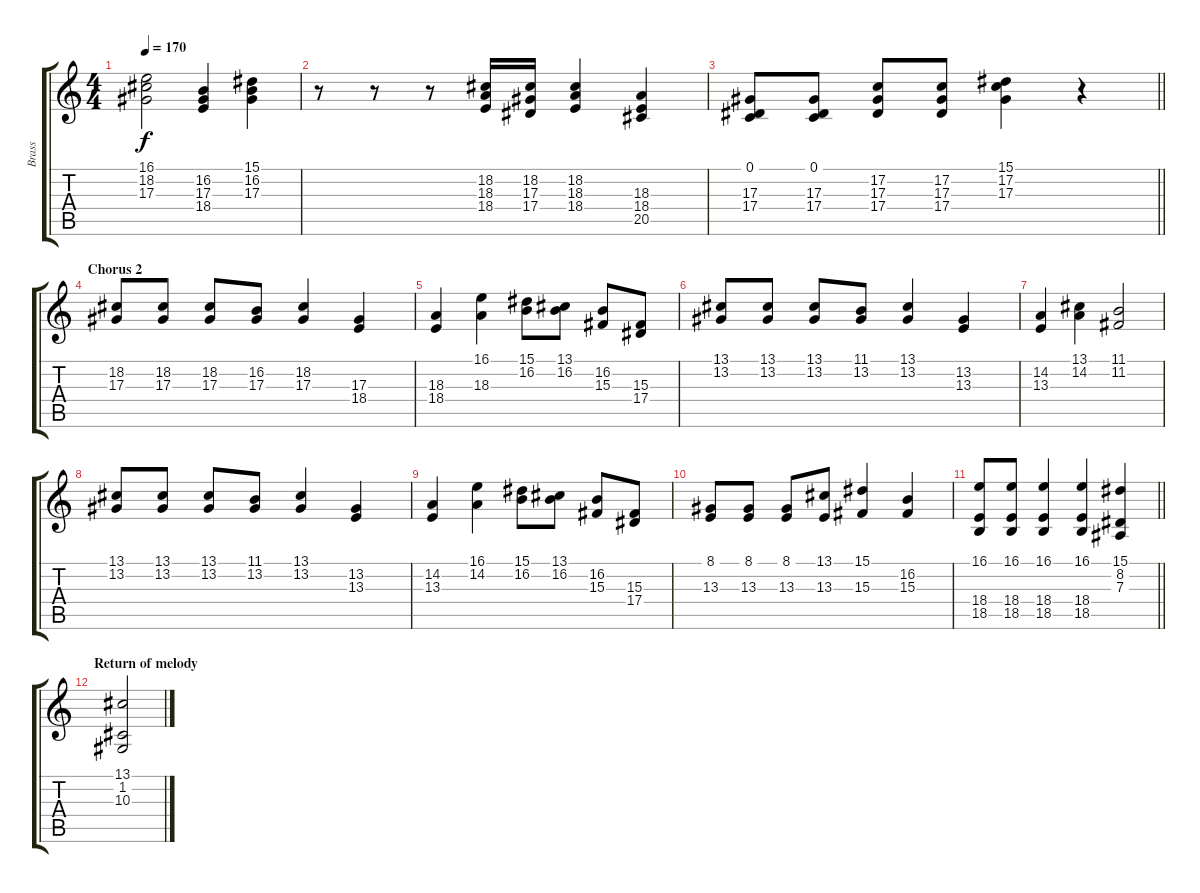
\track ("Brass" "Brass") {instrument brasssection}
\staff {score tabs}
\tuning (C4 G3 Eb3 Bb2 F2 C2) {hide}
\ts (4 4)
\tempo 170
\clef g2
\ks c
(16.1 18.2 17.3).2{dy f} (16.2 17.3 18.4).4 (15.1 16.2 17.3).4 |
r.8 r.8 r.8 (18.2 18.3 18.4).16 (18.2 17.3 17.4).16 (18.2 18.3 18.4).4 (18.3 18.4 20.5).4 |
\barLineRight lightlight
(0.1 17.3 17.4).8 (0.1 17.3 17.4).8 (17.2 17.3 17.4).8 (17.2 17.3 17.4).8 (15.1 17.2 17.3).4 r.4 |
\section ("" "Chorus 2")
(18.2 17.3).8 (18.2 17.3).8 (18.2 17.3).8 (16.2 17.3).8 (18.2 17.3).4 (17.3 18.4).4 |
(18.3 18.4).4 (16.1 18.3).4 (15.1 16.2).8 (13.1 16.2).8 (16.2 15.3).8 (15.3 17.4).8 |
(13.1 13.2).8 (13.1 13.2).8 (13.1 13.2).8 (11.1 13.2).8 (13.1 13.2).4 (13.2 13.3).4 |
(14.2 13.3).4 (13.1 14.2).4 (11.1 11.2).2 |
(13.1 13.2).8 (13.1 13.2).8 (13.1 13.2).8 (11.1 13.2).8 (13.1 13.2).4 (13.2 13.3).4 |
(14.2 13.3).4 (16.1 14.2).4 (15.1 16.2).8 (13.1 16.2).8 (16.2 15.3).8 (15.3 17.4).8 |
(8.1 13.3).8 (8.1 13.3).8 (8.1 13.3).8 (13.1 13.3).8 (15.1 15.3).4 (16.2 15.3).4 |
\barLineRight lightlight
(16.1 18.4 18.5).8 (16.1 18.4 18.5).8 (16.1 18.4 18.5).4 (16.1 18.4 18.5).4 (15.1 8.2 7.3).4 |
\section ("" "Return of melody")
(13.1 1.2 10.3).2
